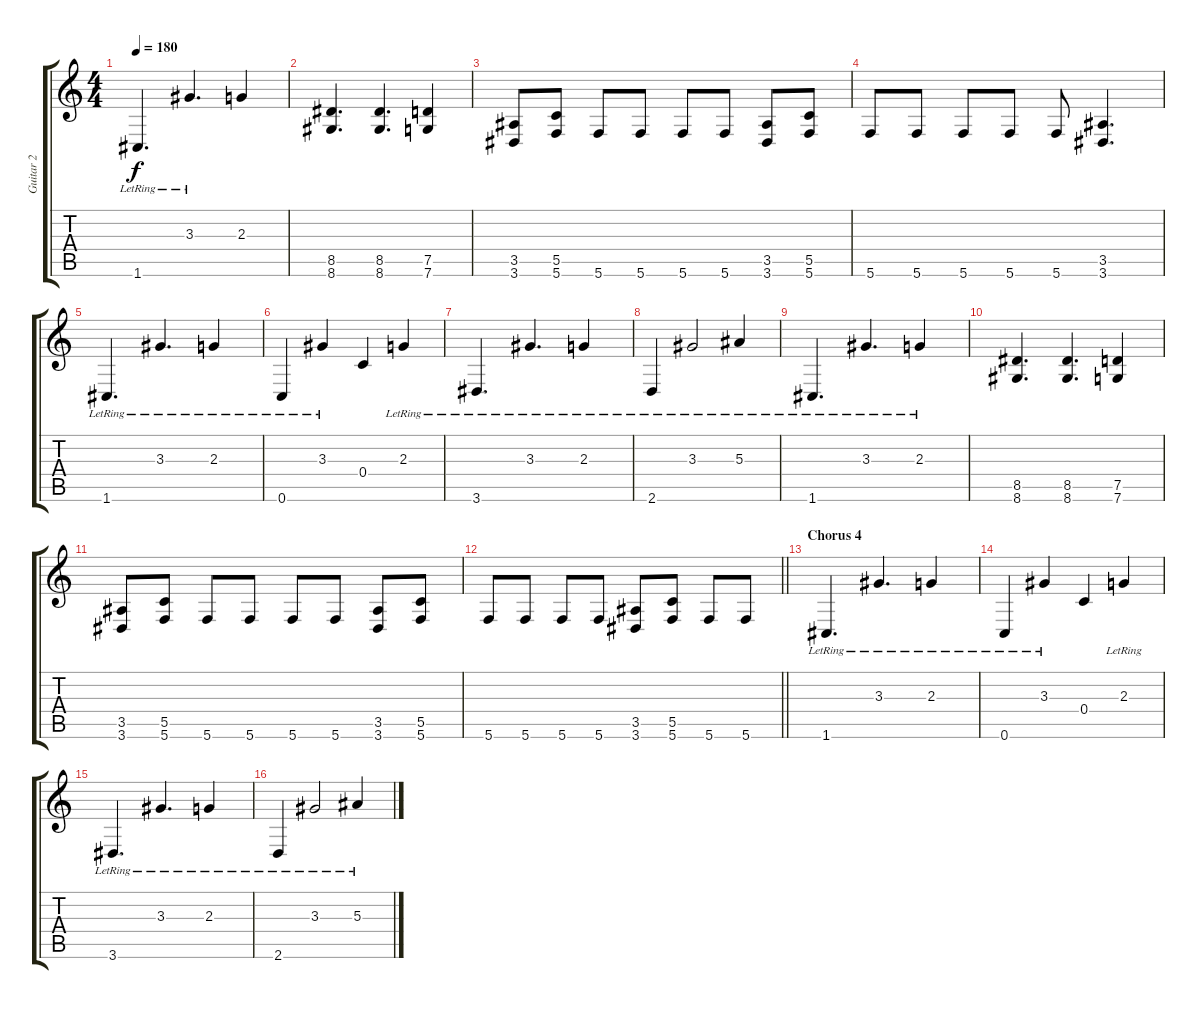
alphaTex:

\track ("Guitar 2" "Guitar 2") {instrument distortionguitar}
\staff {score tabs}
\tuning (D4 A3 F3 C3 G2 C2) {hide}
\ts (4 4)
\tempo 180
\clef g2
\ks c
1.6{lr}.4{d dy f} 3.3{lr}.4{d} 2.3.4 |
(8.5 8.6).4{d} (8.5 8.6).4{d} (7.5 7.6).4 |
(3.5 3.6).8 (5.5 5.6).8 5.6.8 5.6.8 5.6.8 5.6.8 (3.5 3.6).8 (5.5 5.6).8 |
5.6.8 5.6.8 5.6.8 5.6.8 5.6.8 (3.5 3.6).4{d} |
1.6{lr}.4{d} 3.3{lr}.4{d} 2.3{lr}.4 |
0.6{lr}.4 3.3{lr}.4 0.4.4 2.3{lr}.4 |
3.6{lr}.4{d} 3.3{lr}.4{d} 2.3{lr}.4 |
2.6{lr}.4 3.3{lr}.2 5.3{lr}.4 |
1.6{lr}.4{d} 3.3{lr}.4{d} 2.3{lr}.4 |
(8.5 8.6).4{d} (8.5 8.6).4{d} (7.5 7.6).4 |
(3.5 3.6).8 (5.5 5.6).8 5.6.8 5.6.8 5.6.8 5.6.8 (3.5 3.6).8 (5.5 5.6).8 |
\barLineRight lightlight
5.6.8 5.6.8 5.6.8 5.6.8 (3.5 3.6).8 (5.5 5.6).8 5.6.8 5.6.8 |
\section ("" "Chorus 4")
1.6{lr}.4{d} 3.3{lr}.4{d} 2.3{lr}.4 |
0.6{lr}.4 3.3{lr}.4 0.4.4 2.3{lr}.4 |
3.6{lr}.4{d} 3.3{lr}.4{d} 2.3{lr}.4 |
2.6{lr}.4 3.3{lr}.2 5.3{lr}.4
